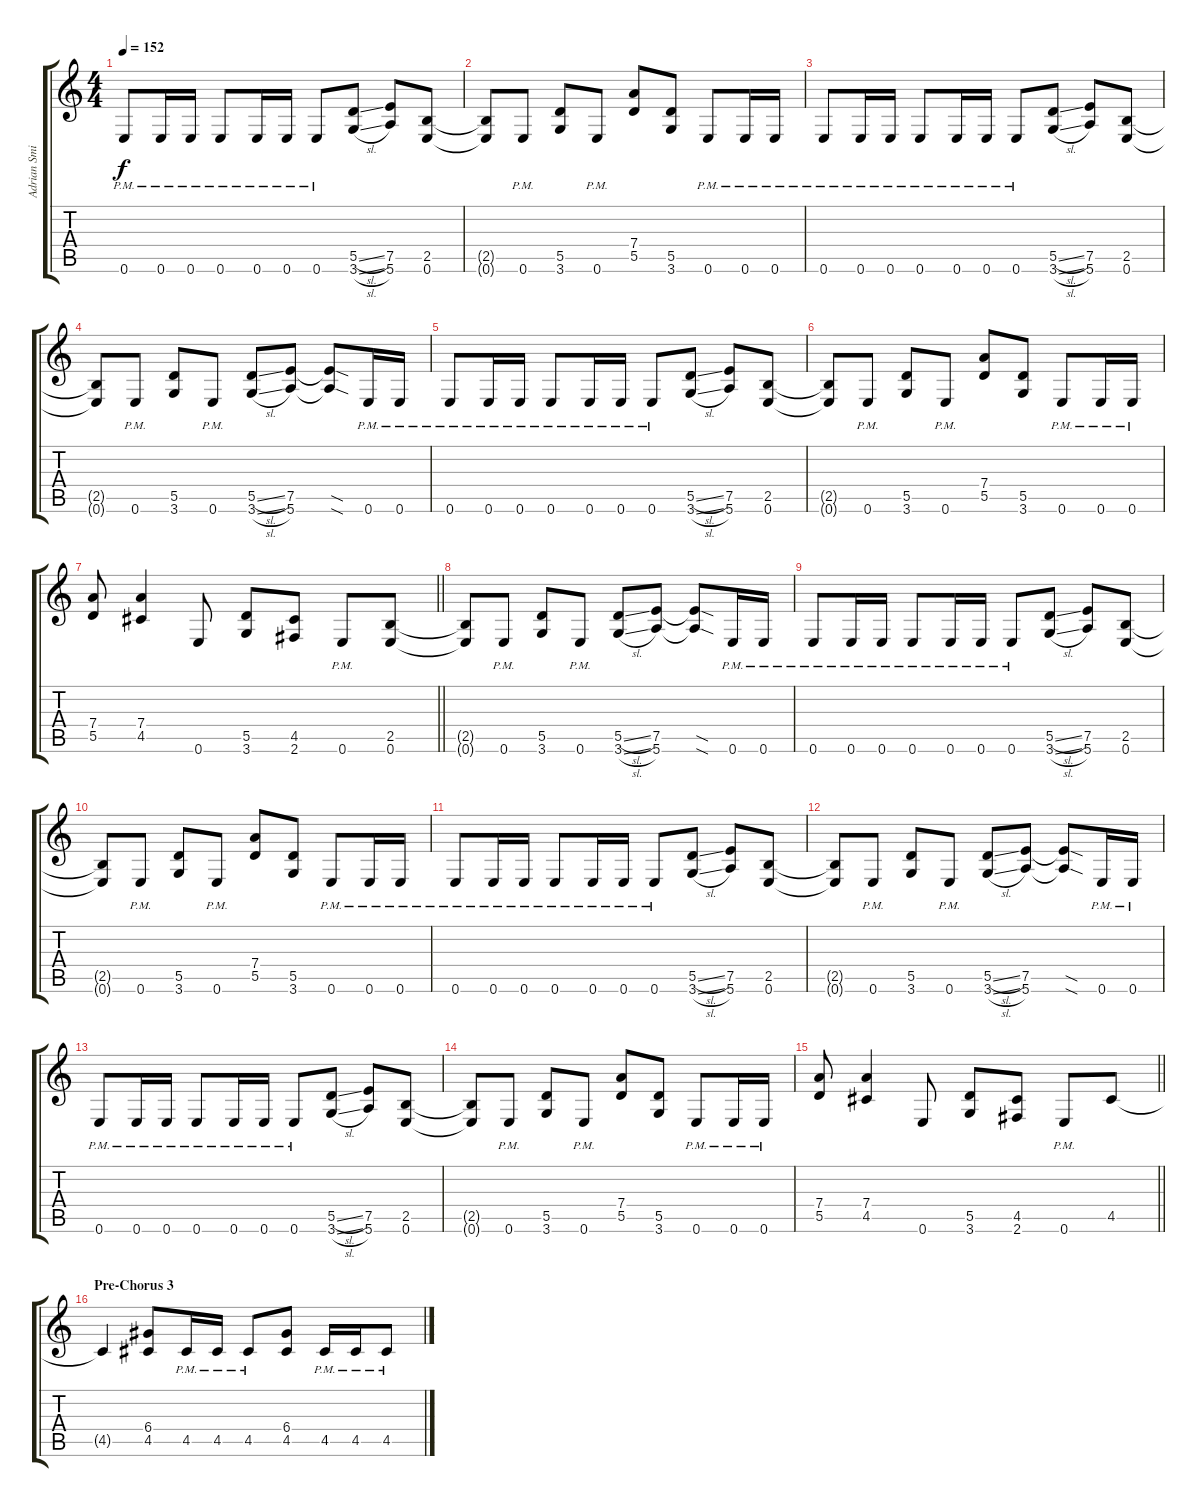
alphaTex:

\track ("Adrian Smith" "Adrian Smi") {instrument overdrivenguitar}
\staff {score tabs}
\tuning (E4 B3 G3 D3 A2 E2) {hide}
\ts (4 4)
\tempo 152
\clef g2
\ks c
0.6{pm}.8{dy f} 0.6{pm}.16 0.6{pm}.16 0.6{pm}.8 0.6{pm}.16 0.6{pm}.16 0.6{pm}.8 (5.5{sl} 3.6{sl}).8 (7.5 5.6).8 (2.5 0.6).8 |
(2.5{t} 0.6{t}).8 0.6{pm}.8 (5.5 3.6).8 0.6{pm}.8 (7.4 5.5).8 (5.5 3.6).8 0.6{pm}.8 0.6{pm}.16 0.6{pm}.16 |
0.6{pm}.8 0.6{pm}.16 0.6{pm}.16 0.6{pm}.8 0.6{pm}.16 0.6{pm}.16 0.6{pm}.8 (5.5{sl} 3.6{sl}).8 (7.5 5.6).8 (2.5 0.6).8 |
(2.5{t} 0.6{t}).8 0.6{pm}.8 (5.5 3.6).8 0.6{pm}.8 (5.5{sl} 3.6{sl}).8 (7.5 5.6).8 (7.5{sod t} 5.6{sod t}).8 0.6{pm}.16 0.6{pm}.16 |
0.6{pm}.8 0.6{pm}.16 0.6{pm}.16 0.6{pm}.8 0.6{pm}.16 0.6{pm}.16 0.6{pm}.8 (5.5{sl} 3.6{sl}).8 (7.5 5.6).8 (2.5 0.6).8 |
(2.5{t} 0.6{t}).8 0.6{pm}.8 (5.5 3.6).8 0.6{pm}.8 (7.4 5.5).8 (5.5 3.6).8 0.6{pm}.8 0.6{pm}.16 0.6{pm}.16 |
\barLineRight lightlight
(7.4 5.5).8 (7.4 4.5).4 0.6.8 (5.5 3.6).8 (4.5 2.6).8 0.6{pm}.8 (2.5 0.6).8 |
(2.5{t} 0.6{t}).8 0.6{pm}.8 (5.5 3.6).8 0.6{pm}.8 (5.5{sl} 3.6{sl}).8 (7.5 5.6).8 (7.5{sod t} 5.6{sod t}).8 0.6{pm}.16 0.6{pm}.16 |
0.6{pm}.8 0.6{pm}.16 0.6{pm}.16 0.6{pm}.8 0.6{pm}.16 0.6{pm}.16 0.6{pm}.8 (5.5{sl} 3.6{sl}).8 (7.5 5.6).8 (2.5 0.6).8 |
(2.5{t} 0.6{t}).8 0.6{pm}.8 (5.5 3.6).8 0.6{pm}.8 (7.4 5.5).8 (5.5 3.6).8 0.6{pm}.8 0.6{pm}.16 0.6{pm}.16 |
0.6{pm}.8 0.6{pm}.16 0.6{pm}.16 0.6{pm}.8 0.6{pm}.16 0.6{pm}.16 0.6{pm}.8 (5.5{sl} 3.6{sl}).8 (7.5 5.6).8 (2.5 0.6).8 |
(2.5{t} 0.6{t}).8 0.6{pm}.8 (5.5 3.6).8 0.6{pm}.8 (5.5{sl} 3.6{sl}).8 (7.5 5.6).8 (7.5{sod t} 5.6{sod t}).8 0.6{pm}.16 0.6{pm}.16 |
0.6{pm}.8 0.6{pm}.16 0.6{pm}.16 0.6{pm}.8 0.6{pm}.16 0.6{pm}.16 0.6{pm}.8 (5.5{sl} 3.6{sl}).8 (7.5 5.6).8 (2.5 0.6).8 |
(2.5{t} 0.6{t}).8 0.6{pm}.8 (5.5 3.6).8 0.6{pm}.8 (7.4 5.5).8 (5.5 3.6).8 0.6{pm}.8 0.6{pm}.16 0.6{pm}.16 |
\barLineRight lightlight
(7.4 5.5).8 (7.4 4.5).4 0.6.8 (5.5 3.6).8 (4.5 2.6).8 0.6{pm}.8 4.5.8 |
\section ("" "Pre-Chorus 3")
4.5{t}.4 (6.4 4.5).8 4.5{pm}.16 4.5{pm}.16 4.5{pm}.8 (6.4 4.5).8 4.5{pm}.16 4.5{pm}.16 4.5{pm}.8
